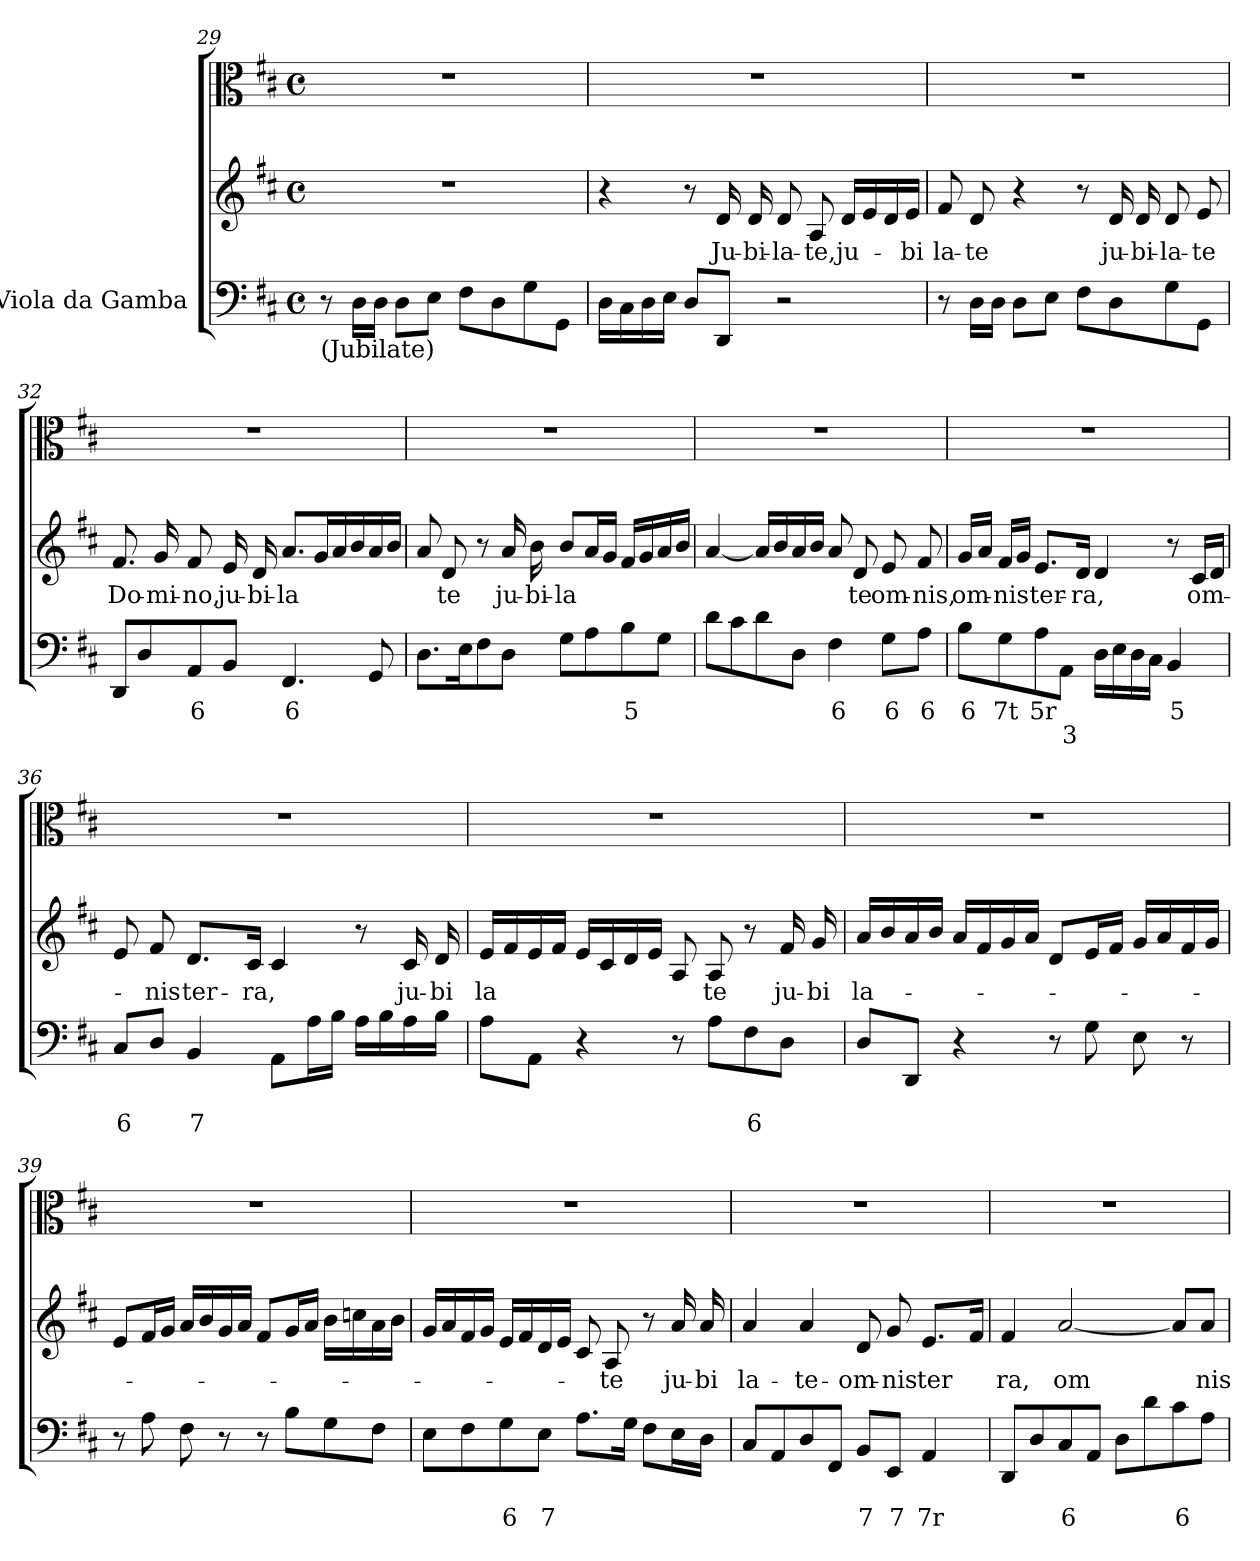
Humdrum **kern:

**kern	**text	**text	**kern	**text	**kern
*part1	*part1	*part1	*part1	*part1	*part1
*staff3	*staff3	*staff3	*staff2	*staff2	*staff1
*I"Viola da Gamba	*	*	*	*	*
!!LO:PB:g=z
*clefF4	*	*	*clefG2	*	*clefC3
*k[f#c#]	*	*	*k[f#c#]	*	*k[f#c#]
*D:	*	*	*D:	*	*D:
*M4/4	*	*	*M4/4	*	*M4/4
*met(c)	*	*	*met(c)	*	*met(c)
=29	=29	=29	=29	=29	=29
!LO:TX:b:t=(Jubilate)	!	!	!	!	!
8r	.	.	1r	.	1r
16D\LL	.	.	.	.	.
16D\JJ	.	.	.	.	.
8D\L	.	.	.	.	.
8E\J	.	.	.	.	.
8F#\L	.	.	.	.	.
8D\	.	.	.	.	.
8G\	.	.	.	.	.
8GG\J	.	.	.	.	.
=30	=30	=30	=30	=30	=30
16D\LL	.	.	4r	.	1r
16C#\	.	.	.	.	.
16D\	.	.	.	.	.
16E\JJ	.	.	.	.	.
8D/L	.	.	8r	.	.
!	!	!	!	!LO:LY:b	!
8DD/J	.	.	16d/	Ju-	.
!	!	!	!	!LO:LY:b	!
.	.	.	16d/	-bi-	.
!	!	!	!	!LO:LY:b	!
2r	.	.	8d/	-la-	.
!	!	!	!	!LO:LY:b	!
.	.	.	8A/	-te,	.
!	!	!	!	!LO:LY:b	!
.	.	.	16d/LL	ju-	.
.	.	.	16e/	.	.
.	.	.	16d/	.	.
!	!	!	!	!LO:LY:b	!
.	.	.	16e/JJ	-bi	.
=31	=31	=31	=31	=31	=31
!	!	!	!	!LO:LY:b	!
8r	.	.	8f#/	la-	1r
!	!	!	!	!LO:LY:b	!
16D\LL	.	.	8d/	-te	.
16D\JJ	.	.	.	.	.
8D\L	.	.	4r	.	.
8E\J	.	.	.	.	.
8F#\L	.	.	8r	.	.
!	!	!	!	!LO:LY:b	!
8D\	.	.	16d/	ju-	.
!	!	!	!	!LO:LY:b	!
.	.	.	16d/	-bi-	.
!	!	!	!	!LO:LY:b	!
8G\	.	.	8d/	-la-	.
!	!	!	!	!LO:LY:b	!
8GG\J	.	.	8e/	-te	.
!!LO:LB:g=z
=32	=32	=32	=32	=32	=32
!	!	!	!	!LO:LY:b	!
8DD/L	.	.	8.f#/	Do-	1r
8D/	.	.	.	.	.
!	!	!	!	!LO:LY:b	!
.	.	.	16g/	-mi-	.
!	!LO:LY:b	!	!	!LO:LY:b	!
8AA/	6	.	8f#/	-no,	.
!	!	!	!	!LO:LY:b	!
8BB/J	.	.	16e/	ju-	.
!	!	!	!	!LO:LY:b	!
.	.	.	16d/	-bi-	.
!	!LO:LY:b	!	!	!LO:LY:b	!
4.FF#/	6	.	8.a/L	-la	.
.	.	.	16g/L	.	.
.	.	.	16a/	.	.
.	.	.	16b/	.	.
8GG/	.	.	16a/	.	.
.	.	.	16b/JJ	.	.
=33	=33	=33	=33	=33	=33
8.D\L	.	.	8a/	.	1r
!	!	!	!	!LO:LY:b	!
.	.	.	8d/	te	.
16E\k	.	.	.	.	.
8F#\	.	.	8r	.	.
!	!	!	!	!LO:LY:b	!
8D\J	.	.	16a/	ju-	.
!	!	!	!	!LO:LY:b	!
.	.	.	16b\	-bi-	.
!	!	!	!	!LO:LY:b	!
8G\L	.	.	8b/L	-la	.
8A\	.	.	16a/L	.	.
.	.	.	16g/JJ	.	.
!	!LO:LY:b	!	!	!	!
8B\	5	.	16f#/LL	.	.
.	.	.	16g/	.	.
8G\J	.	.	16a/	.	.
.	.	.	16b/JJ	.	.
=34	=34	=34	=34	=34	=34
8d\L	.	.	[4a/	.	1r
8c#\	.	.	.	.	.
8d\	.	.	16a/LL]	.	.
.	.	.	16b/	.	.
8D\J	.	.	16a/	.	.
.	.	.	16b/JJ	.	.
!	!LO:LY:b	!	!	!	!
4F#\	6	.	8a/	.	.
!	!	!	!	!LO:LY:b	!
.	.	.	8d/	te	.
!	!LO:LY:b	!	!	!LO:LY:b	!
8G\L	6	.	8e/	om-	.
!	!LO:LY:b	!	!	!LO:LY:b	!
8A\J	6	.	8f#/	-nis,	.
!!LO:LB:g=z
=35	=35	=35	=35	=35	=35
!	!LO:LY:b	!	!	!LO:LY:b	!
*^	*	*	*	*	*
8B\L	2.ryy	-6	.	16g/LL	om-	1r
.	.	.	.	16a/JJ	.	.
!	!	!LO:LY:b	!	!	!LO:LY:b	!
8G\	.	7t	.	16f#/LL	-nis	.
.	.	.	.	16g/JJ	.	.
!	!	!LO:LY:b	!	!	!LO:LY:b	!
8A\	.	5r	.	8.e/L	ter-	.
!	!	!	!LO:LY:b	!	!	!
8AA\J	.	.	3	.	.	.
!	!	!	!	!	!LO:LY:b	!
.	.	.	.	16d/Jk	-ra,	.
16D\LL	.	.	.	4d/	.	.
16E\	.	.	.	.	.	.
16D\	.	.	.	.	.	.
16C#\JJ	.	.	.	.	.	.
!	!	!LO:LY:b	!	!	!	!
4BB/	8ryy	5	.	8r	.	.
!	!	!	!	!	!LO:LY:b	!
.	8ryy	.	.	16c#/LL	om-	.
.	.	.	.	16d/JJ	.	.
=36	=36	=36	=36	=36	=36	=36
!	!	!	!LO:LY:b	!	!	!
8C#/L	4ryy	.	6	8e/	.	1r
!	!	!	!	!	!LO:LY:b	!
8D/J	.	.	.	8f#/	nis	.
!	!	!	!LO:LY:b	!	!LO:LY:b	!
4BB/	8ryy	.	7	8.d/L	ter-	.
.	8ryy	.	.	.	.	.
!	!	!	!	!	!LO:LY:b	!
.	.	.	.	16c#/Jk	-ra,	.
8AA\L	2ryy	.	.	4c#/	.	.
16A\L	.	.	.	.	.	.
16B\JJ	.	.	.	.	.	.
16A\LL	.	.	.	8r	.	.
16B\	.	.	.	.	.	.
!	!	!	!	!	!LO:LY:b	!
16A\	.	.	.	16c#/	ju-	.
!	!	!	!	!	!LO:LY:b	!
16B\JJ	.	.	.	16d/	-bi	.
*v	*v	*	*	*	*	*
=37	=37	=37	=37	=37	=37
!	!	!	!	!LO:LY:b	!
8A\L	.	.	16e/LL	la	1r
.	.	.	16f#/	.	.
8AA\J	.	.	16e/	.	.
.	.	.	16f#/JJ	.	.
4r	.	.	16e/LL	.	.
.	.	.	16c#/	.	.
.	.	.	16d/	.	.
.	.	.	16e/JJ	.	.
8r	.	.	8A/	.	.
!	!	!	!	!LO:LY:b	!
8A\L	.	.	8A/	te	.
!	!	!LO:LY:b	!	!	!
8F#\	.	6	8r	.	.
!	!	!	!	!LO:LY:b	!
8D\J	.	.	16f#/	ju-	.
!	!	!	!	!LO:LY:b	!
.	.	.	16g/	-bi	.
!!LO:LB:g=z
=38	=38	=38	=38	=38	=38
!	!	!	!	!LO:LY:b	!
8D/L	.	.	16a/LL	la-	1r
.	.	.	16b/	.	.
8DD/J	.	.	16a/	.	.
.	.	.	16b/JJ	.	.
4r	.	.	16a/LL	.	.
.	.	.	16f#/	.	.
.	.	.	16g/	.	.
.	.	.	16a/JJ	.	.
8r	.	.	8d/L	.	.
8G\	.	.	16e/L	.	.
.	.	.	16f#/JJ	.	.
8E\	.	.	16g/LL	.	.
.	.	.	16a/	.	.
8r	.	.	16f#/	.	.
.	.	.	16g/JJ	.	.
=39	=39	=39	=39	=39	=39
8r	.	.	8e/L	.	1r
8A\	.	.	16f#/L	.	.
.	.	.	16g/JJ	.	.
8F#\	.	.	16a/LL	.	.
.	.	.	16b/	.	.
8r	.	.	16g/	.	.
.	.	.	16a/JJ	.	.
8r	.	.	8f#/L	.	.
8B\L	.	.	16g/L	.	.
.	.	.	16a/JJ	.	.
8G\	.	.	16b\LL	.	.
.	.	.	16ccn\	.	.
8F#\J	.	.	16a\	.	.
.	.	.	16b\JJ	.	.
=40	=40	=40	=40	=40	=40
8E\L	.	.	16g/LL	.	1r
.	.	.	16a/	.	.
8F#\	.	.	16f#/	.	.
.	.	.	16g/JJ	.	.
!	!	!LO:LY:b	!	!	!
8G\	.	6	16e/LL	.	.
.	.	.	16f#/	.	.
!	!	!LO:LY:b	!	!	!
8E\J	.	7	16d/	.	.
.	.	.	16e/JJ	.	.
8.A\L	.	.	8c#/	.	.
!	!	!	!	!LO:LY:b	!
.	.	.	8A/	-te	.
16G\Jk	.	.	.	.	.
8F#\L	.	.	8r	.	.
!	!	!	!	!LO:LY:b	!
16E\L	.	.	16a/	ju-	.
!	!	!	!	!LO:LY:b	!
16D\JJ	.	.	16a/	-bi	.
!!LO:PB:g=z
=41	=41	=41	=41	=41	=41
*^	*	*	*	*	*
!	!	!	!	!	!LO:LY:b	!
8C#/L	2.ryy	.	.	4a/	la-	1r
8AA/	.	.	.	.	.	.
!	!	!	!	!	!LO:LY:b	!
8D/	.	.	.	4a/	-te-	.
8FF#/J	.	.	.	.	.	.
!	!	!	!LO:LY:b	!	!LO:LY:b	!
8BB/L	.	.	7	8d/	-om-	.
!	!	!	!LO:LY:b	!	!LO:LY:b	!
8EE/J	.	.	7	8g/	-nis	.
!	!	!	!LO:LY:b	!	!LO:LY:b	!
4AA/	8ryy	.	7r	8.e/L	ter	.
.	8ryy	.	.	.	.	.
.	.	.	.	16f#/Jk	.	.
*v	*v	*	*	*	*	*
=42	=42	=42	=42	=42	=42
!	!	!	!	!LO:LY:b	!
8DD/L	.	.	4f#/	ra,	1r
8D/	.	.	.	.	.
!	!	!LO:LY:b	!	!LO:LY:b	!
8C#/	.	6	[2a/	om	.
8AA/J	.	.	.	.	.
8D\L	.	.	.	.	.
8d\	.	.	.	.	.
!	!	!LO:LY:b	!	!	!
8c#\	.	6	8a/L]	.	.
!	!	!	!	!LO:LY:b	!
8A\J	.	.	8a/J	nis	.
=	=	=	=	=	=
*-	*-	*-	*-	*-	*-
